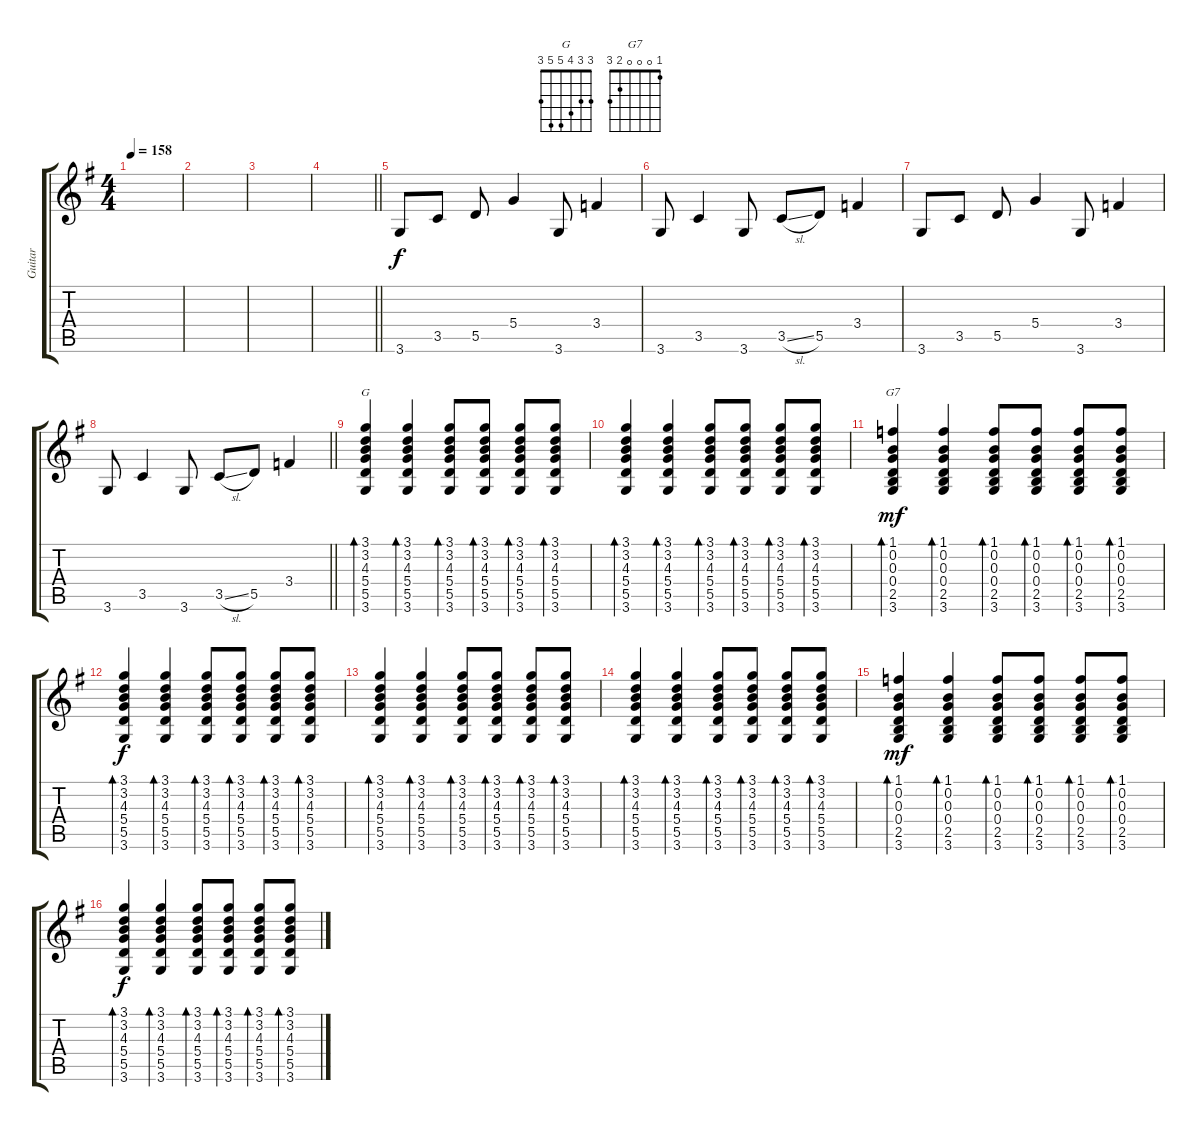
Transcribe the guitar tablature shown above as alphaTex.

\track ("Guitar" "Guitar") {instrument overdrivenguitar}
\staff {score tabs}
\tuning (E4 B3 G3 D3 A2 E2) {hide}
\chord ("G" 3 3 4 5 5 3) {barre 0}
\chord ("G7" 1 0 0 0 2 3)
\ts (4 4)
\tempo 158
\clef g2
\ks g
|
|
|
\barLineRight lightlight
|
3.6.8 3.5.8 5.5.8 5.4.4 3.6.8 3.4.4 |
3.6.8 3.5.4 3.6.8 3.5{sl}.8 5.5.8 3.4.4 |
3.6.8 3.5.8 5.5.8 5.4.4 3.6.8 3.4.4 |
\barLineRight lightlight
3.6.8 3.5.4 3.6.8 3.5{sl}.8 5.5.8 3.4.4 |
(3.1 3.2 4.3 5.4 5.5 3.6).4{bd 60 ch "G" dy f} (3.1 3.2 4.3 5.4 5.5 3.6).4{bd 60} (3.1 3.2 4.3 5.4 5.5 3.6).8{bd 60} (3.1 3.2 4.3 5.4 5.5 3.6).8{bd 60} (3.1 3.2 4.3 5.4 5.5 3.6).8{bd 60} (3.1 3.2 4.3 5.4 5.5 3.6).8{bd 60} |
(3.1 3.2 4.3 5.4 5.5 3.6).4{bd 60} (3.1 3.2 4.3 5.4 5.5 3.6).4{bd 60} (3.1 3.2 4.3 5.4 5.5 3.6).8{bd 60} (3.1 3.2 4.3 5.4 5.5 3.6).8{bd 60} (3.1 3.2 4.3 5.4 5.5 3.6).8{bd 60} (3.1 3.2 4.3 5.4 5.5 3.6).8{bd 60} |
(1.1 0.2 0.3 0.4 2.5 3.6).4{bd 60 ch "G7" dy mf} (1.1 0.2 0.3 0.4 2.5 3.6).4{bd 60} (1.1 0.2 0.3 0.4 2.5 3.6).8{bd 60} (1.1 0.2 0.3 0.4 2.5 3.6).8{bd 60} (1.1 0.2 0.3 0.4 2.5 3.6).8{bd 60} (1.1 0.2 0.3 0.4 2.5 3.6).8{bd 60} |
(3.1 3.2 4.3 5.4 5.5 3.6).4{bd 60 dy f} (3.1 3.2 4.3 5.4 5.5 3.6).4{bd 60} (3.1 3.2 4.3 5.4 5.5 3.6).8{bd 60} (3.1 3.2 4.3 5.4 5.5 3.6).8{bd 60} (3.1 3.2 4.3 5.4 5.5 3.6).8{bd 60} (3.1 3.2 4.3 5.4 5.5 3.6).8{bd 60} |
(3.1 3.2 4.3 5.4 5.5 3.6).4{bd 60} (3.1 3.2 4.3 5.4 5.5 3.6).4{bd 60} (3.1 3.2 4.3 5.4 5.5 3.6).8{bd 60} (3.1 3.2 4.3 5.4 5.5 3.6).8{bd 60} (3.1 3.2 4.3 5.4 5.5 3.6).8{bd 60} (3.1 3.2 4.3 5.4 5.5 3.6).8{bd 60} |
(3.1 3.2 4.3 5.4 5.5 3.6).4{bd 60} (3.1 3.2 4.3 5.4 5.5 3.6).4{bd 60} (3.1 3.2 4.3 5.4 5.5 3.6).8{bd 60} (3.1 3.2 4.3 5.4 5.5 3.6).8{bd 60} (3.1 3.2 4.3 5.4 5.5 3.6).8{bd 60} (3.1 3.2 4.3 5.4 5.5 3.6).8{bd 60} |
(1.1 0.2 0.3 0.4 2.5 3.6).4{bd 60 dy mf} (1.1 0.2 0.3 0.4 2.5 3.6).4{bd 60} (1.1 0.2 0.3 0.4 2.5 3.6).8{bd 60} (1.1 0.2 0.3 0.4 2.5 3.6).8{bd 60} (1.1 0.2 0.3 0.4 2.5 3.6).8{bd 60} (1.1 0.2 0.3 0.4 2.5 3.6).8{bd 60} |
(3.1 3.2 4.3 5.4 5.5 3.6).4{bd 60 dy f} (3.1 3.2 4.3 5.4 5.5 3.6).4{bd 60} (3.1 3.2 4.3 5.4 5.5 3.6).8{bd 60} (3.1 3.2 4.3 5.4 5.5 3.6).8{bd 60} (3.1 3.2 4.3 5.4 5.5 3.6).8{bd 60} (3.1 3.2 4.3 5.4 5.5 3.6).8{bd 60}
